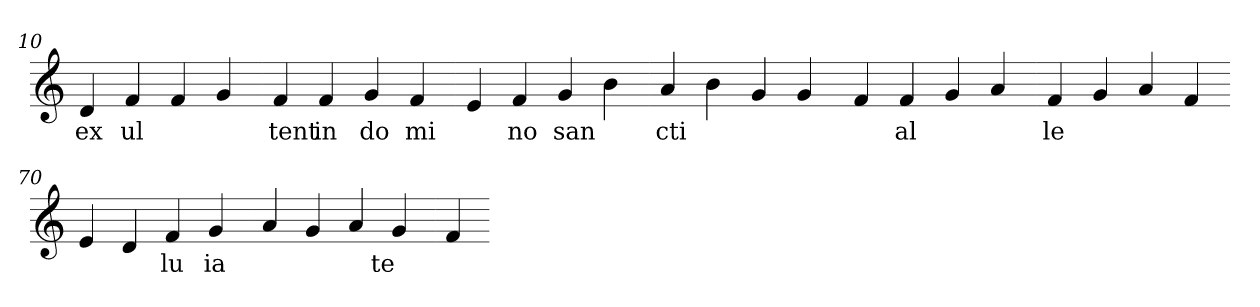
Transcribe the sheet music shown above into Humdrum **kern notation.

**kern	**text
*part1	*part1
*staff1	*staff1
*clefG2	*
=10.	=10.
4d	ex
4f	ul
4f	.
4g	.
=20.-	=20.-
4f	tent
4f	in
4g	do
4f	mi
=30.-	=30.-
4e	.
4f	no
4g	san
4b	.
=40.-	=40.-
4a	cti
4b	.
4g	.
4g	.
=50.-	=50.-
4f	.
4f	al
4g	.
4a	.
=60.-	=60.-
4f	le
4g	.
4a	.
4f	.
=70.-	=70.-
4e	.
4d	.
4f	lu
4g	ia
=80.-	=80.-
4a	.
4g	.
4a	.
4g	te
=90.-	=90.-
4f	.
=-	=-
*-	*-
